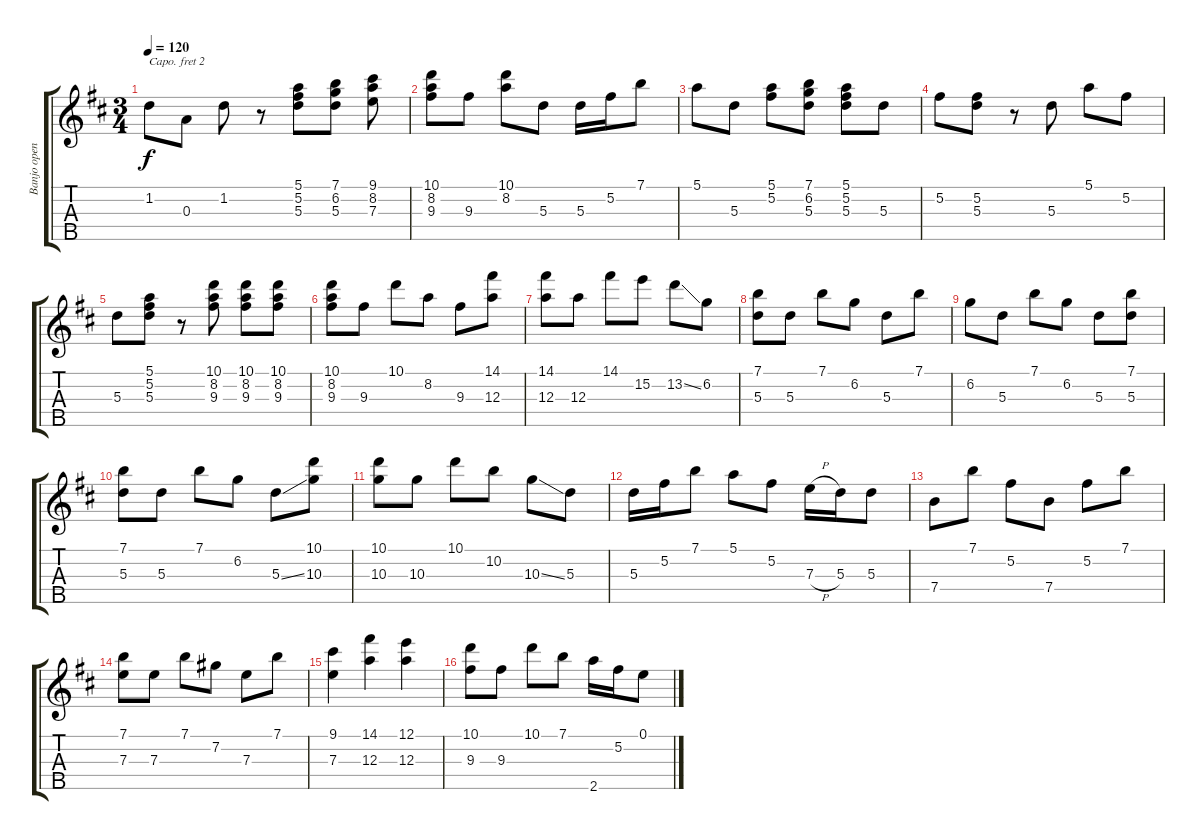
\track ("Banjo open G" "Banjo open") {instrument banjo}
\staff {score tabs}
\capo 2
\tuning (D4 B3 G3 D3 F4) {hide}
\displaytranspose 12
\ts (3 4)
\tempo 120
\clef g2
\ks d
1.2.8{dy f} 0.3.8 1.2.8 r.8 (5.1 5.2 5.3).8 (7.1 6.2 5.3).8 (9.1 8.2 7.3).8 |
(10.1 8.2 9.3).8 9.3.8 (10.1 8.2).8 5.3.8 5.3.16 5.2.16 7.1.8 |
5.1.8 5.3.8 (5.1 5.2).8 (7.1 6.2 5.3).8 (5.1 5.2 5.3).8 5.3.8 |
5.2.8 (5.2 5.3).8 r.8 5.3.8 5.1.8 5.2.8 |
5.3.8 (5.1 5.2 5.3).8 r.8 (10.1 8.2 9.3).8 (10.1 8.2 9.3).8 (10.1 8.2 9.3).8 |
(10.1 8.2 9.3).8 9.3.8 10.1.8 8.2.8 9.3.8 (14.1 12.3).8 |
(14.1 12.3).8 12.3.8 14.1.8 15.2.8 13.2{ss}.8 6.2.8 |
(7.1 5.3).8 5.3.8 7.1.8 6.2.8 5.3.8 7.1.8 |
6.2.8 5.3.8 7.1.8 6.2.8 5.3.8 (7.1 5.3).8 |
(7.1 5.3).8 5.3.8 7.1.8 6.2.8 5.3{ss}.8 (10.1 10.3).8 |
(10.1 10.3).8 10.3.8 10.1.8 10.2.8 10.3{ss}.8 5.3.8 |
5.3.16 5.2.16 7.1.8 5.1.8 5.2.8 7.3{h}.16 5.3.16 5.3.8 |
7.4.8 7.1.8 5.2.8 7.4.8 5.2.8 7.1.8 |
(7.1 7.3).8 7.3.8 7.1.8 7.2.8 7.3.8 7.1.8 |
(9.1 7.3).4 (14.1 12.3).4 (12.1 12.3).4 |
(10.1 9.3).8 9.3.8 10.1.8 7.1.8 2.5.16 5.2.16 0.1.8
